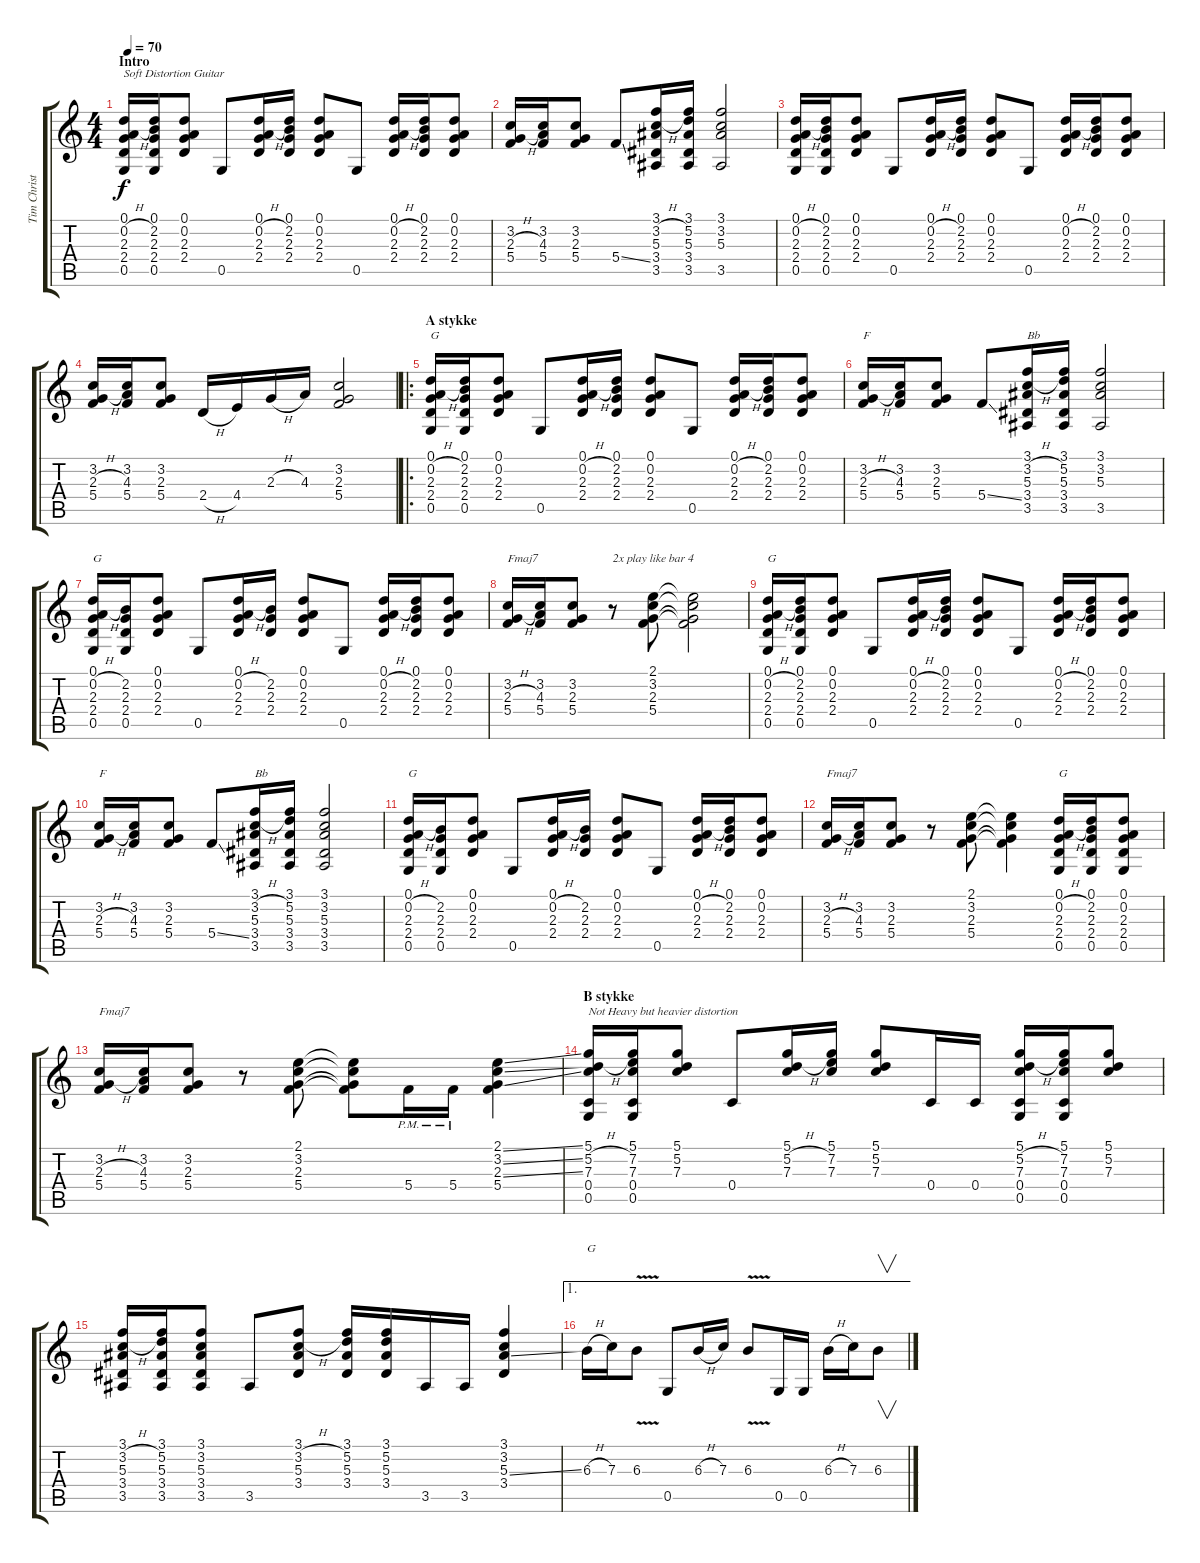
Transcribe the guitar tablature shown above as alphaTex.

\track ("Tim Christensen (Guitar Dist)" "Tim Christ") {instrument distortionguitar}
\staff {score tabs}
\tuning (D4 A3 F3 C3 G2 D2) {hide}
\ts (4 4)
\section ("" "Intro")
\tempo 70
\clef g2
\ks c
(0.1 0.2{h} 2.3 2.4 0.5).16{txt "Soft Distortion Guitar" dy f instrument distortionguitar} (0.1 2.2 2.3 2.4 0.5).16 (0.1 0.2 2.3 2.4).8 0.5.8 (0.1 0.2{h} 2.3 2.4).16 (0.1 2.2 2.3 2.4).16 (0.1 0.2 2.3 2.4).8 0.5.8 (0.1 0.2{h} 2.3 2.4).16 (0.1 2.2 2.3 2.4).16 (0.1 0.2 2.3 2.4).8 |
(3.2 2.3{h} 5.4).16 (3.2 4.3 5.4).16 (3.2 2.3 5.4).8 5.4{ss}.8 (3.1 3.2{h} 5.3 3.4 3.5).16 (3.1 5.2 5.3 3.4 3.5).16 (3.1 3.2 5.3 3.5).2 |
(0.1 0.2{h} 2.3 2.4 0.5).16 (0.1 2.2 2.3 2.4 0.5).16 (0.1 0.2 2.3 2.4).8 0.5.8 (0.1 0.2{h} 2.3 2.4).16 (0.1 2.2 2.3 2.4).16 (0.1 0.2 2.3 2.4).8 0.5.8 (0.1 0.2{h} 2.3 2.4).16 (0.1 2.2 2.3 2.4).16 (0.1 0.2 2.3 2.4).8 |
(3.2 2.3{h} 5.4).16 (3.2 4.3 5.4).16 (3.2 2.3 5.4).8 2.4{h}.16 4.4.16 2.3{h}.16 4.3.16 (3.2 2.3 5.4).2 |
\ro
\section ("" "A stykke")
(0.1 0.2{h} 2.3 2.4 0.5).16{txt "G"} (0.1 2.2 2.3 2.4 0.5).16 (0.1 0.2 2.3 2.4).8 0.5.8 (0.1 0.2{h} 2.3 2.4).16 (0.1 2.2 2.3 2.4).16 (0.1 0.2 2.3 2.4).8 0.5.8 (0.1 0.2{h} 2.3 2.4).16 (0.1 2.2 2.3 2.4).16 (0.1 0.2 2.3 2.4).8 |
(3.2 2.3{h} 5.4).16{txt "F"} (3.2 4.3 5.4).16 (3.2 2.3 5.4).8 5.4{ss}.8 (3.1 3.2{h} 5.3 3.4 3.5).16{txt "Bb"} (3.1 5.2 5.3 3.4 3.5).16 (3.1 3.2 5.3 3.5).2 |
(0.1 0.2{h} 2.3 2.4 0.5).16{txt "G"} (2.2 2.3 2.4 0.5).16 (0.1 0.2 2.3 2.4).8 0.5.8 (0.1 0.2{h} 2.3 2.4).16 (2.2 2.3 2.4).16 (0.1 0.2 2.3 2.4).8 0.5.8 (0.1 0.2{h} 2.3 2.4).16 (0.1 2.2 2.3 2.4).16 (0.1 0.2 2.3 2.4).8 |
(3.2 2.3{h} 5.4).16{txt "Fmaj7"} (3.2 4.3 5.4).16 (3.2 2.3 5.4).8 r.8{txt "2x play like bar 4 "} (2.1 3.2 2.3 5.4).8 (2.1{t} 3.2{t} 2.3{t} 5.4{t}).2 |
(0.1 0.2{h} 2.3 2.4 0.5).16{txt "G"} (0.1 2.2 2.3 2.4 0.5).16 (0.1 0.2 2.3 2.4).8 0.5.8 (0.1 0.2{h} 2.3 2.4).16 (0.1 2.2 2.3 2.4).16 (0.1 0.2 2.3 2.4).8 0.5.8 (0.1 0.2{h} 2.3 2.4).16 (0.1 2.2 2.3 2.4).16 (0.1 0.2 2.3 2.4).8 |
(3.2 2.3{h} 5.4).16{txt "F"} (3.2 4.3 5.4).16 (3.2 2.3 5.4).8 5.4{ss}.8 (3.1 3.2{h} 5.3 3.4 3.5).16{txt "Bb"} (3.1 5.2 5.3 3.4 3.5).16 (3.1 3.2 5.3 3.4 3.5).2 |
(0.1 0.2{h} 2.3 2.4 0.5).16{txt "G"} (2.2 2.3 2.4 0.5).16 (0.1 0.2 2.3 2.4).8 0.5.8 (0.1 0.2{h} 2.3 2.4).16 (2.2 2.3 2.4).16 (0.1 0.2 2.3 2.4).8 0.5.8 (0.1 0.2{h} 2.3 2.4).16 (0.1 2.2 2.3 2.4).16 (0.1 0.2 2.3 2.4).8 |
(3.2 2.3{h} 5.4).16{txt "Fmaj7"} (3.2 4.3 5.4).16 (3.2 2.3 5.4).8 r.8 (2.1 3.2 2.3 5.4).8 (2.1{t} 3.2{t} 2.3{t} 5.4{t}).4 (0.1 0.2{h} 2.3 2.4 0.5).16{txt "G"} (0.1 2.2 2.3 2.4 0.5).16 (0.1 0.2 2.3 2.4 0.5).8 |
(3.2 2.3{h} 5.4).16{txt "Fmaj7"} (3.2 4.3 5.4).16 (3.2 2.3 5.4).8 r.8 (2.1 3.2 2.3 5.4).8 (2.1{t} 3.2{t} 2.3{t} 5.4{t}).8 5.4{pm}.16 5.4{pm}.16 (2.1{ss} 3.2{ss} 2.3{ss} 5.4).4 |
\section ("" "B stykke")
(5.1 5.2{h} 7.3 0.4 0.5).16{txt "Not Heavy but heavier distortion" volume 10 balance 13 instrument distortionguitar} (5.1 7.2 7.3 0.4 0.5).16 (5.1 5.2 7.3).8 0.4.8 (5.1 5.2{h} 7.3).16 (5.1 7.2 7.3).16 (5.1 5.2 7.3).8 0.4.16 0.4.16 (5.1 5.2{h} 7.3 0.4 0.5).16 (5.1 7.2 7.3 0.4 0.5).16 (5.1 5.2 7.3).8 |
(3.1 3.2{h} 5.3 3.4 3.5).16 (3.1 5.2 5.3 3.4 3.5).16 (3.1 3.2 5.3 3.4 3.5).8 3.5.8 (3.1 3.2{h} 5.3 3.4).8 (3.1 5.2 5.3 3.4).16 (3.1 5.2 5.3 3.4).16 3.5.16 3.5.16 (3.1 3.2 5.3{ss} 3.4).4 |
\ae 1
6.3{h}.16{txt "G" volume 16 balance 8 instrument overdrivenguitar} 7.3.16 6.3{v}.8 0.5.8 6.3{h}.16 7.3.16 6.3{v}.8 0.5.16 0.5.16 6.3{h}.16 7.3.16 6.3{ss}.8{v}
